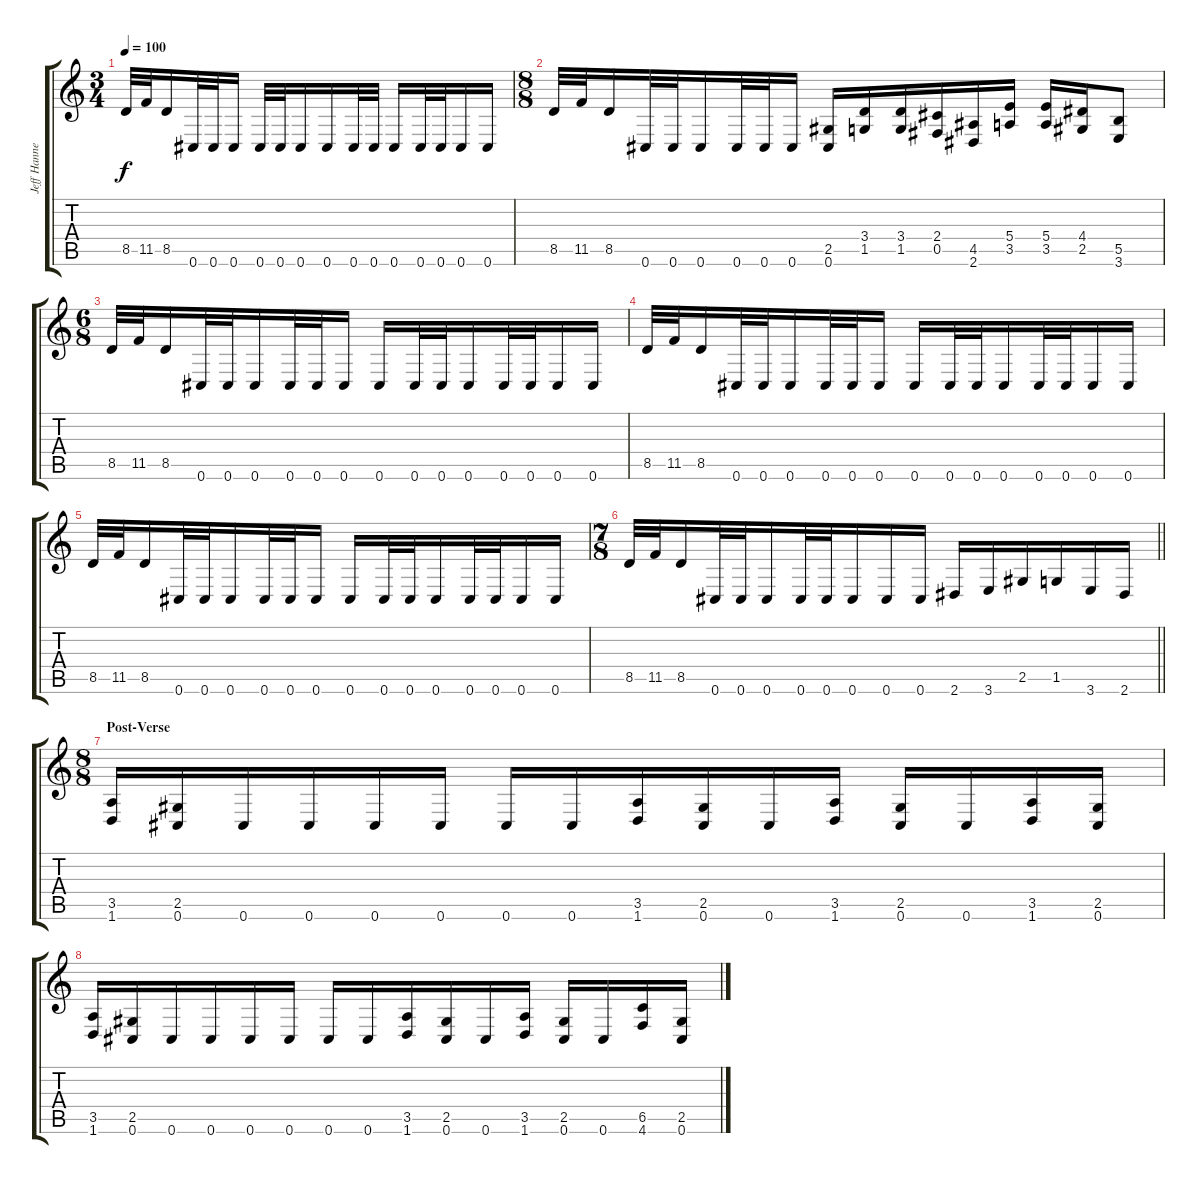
\track ("Jeff Hanneman" "Jeff Hanne") {instrument distortionguitar}
\staff {score tabs}
\tuning (Db4 Ab3 E3 B2 Gb2 Db2) {hide}
\ts (3 4)
\tempo 100
\clef g2
\ks c
8.5.32{dy f} 11.5.32 8.5.16 0.6.32 0.6.32 0.6.16 0.6.32 0.6.32 0.6.16 0.6.16 0.6.32 0.6.32 0.6.16 0.6.32 0.6.32 0.6.16 0.6.16 |
\ts (8 8)
8.5.32 11.5.32 8.5.16 0.6.32 0.6.32 0.6.16 0.6.32 0.6.32 0.6.16 (2.5 0.6).16 (3.4 1.5).16 (3.4 1.5).16 (2.4 0.5).16 (4.5 2.6).16 (5.4 3.5).16 (5.4 3.5).16 (4.4 2.5).16 (5.5 3.6).8 |
\ts (6 8)
8.5.32 11.5.32 8.5.16 0.6.32 0.6.32 0.6.16 0.6.32 0.6.32 0.6.16 0.6.16 0.6.32 0.6.32 0.6.16 0.6.32 0.6.32 0.6.16 0.6.16 |
8.5.32 11.5.32 8.5.16 0.6.32 0.6.32 0.6.16 0.6.32 0.6.32 0.6.16 0.6.16 0.6.32 0.6.32 0.6.16 0.6.32 0.6.32 0.6.16 0.6.16 |
8.5.32 11.5.32 8.5.16 0.6.32 0.6.32 0.6.16 0.6.32 0.6.32 0.6.16 0.6.16 0.6.32 0.6.32 0.6.16 0.6.32 0.6.32 0.6.16 0.6.16 |
\ts (7 8)
\barLineRight lightlight
8.5.32 11.5.32 8.5.16 0.6.32 0.6.32 0.6.16 0.6.32 0.6.32 0.6.16 0.6.16 0.6.16 2.6.16 3.6.16 2.5.16 1.5.16 3.6.16 2.6.16 |
\ts (8 8)
\section ("" "Post-Verse")
(3.5 1.6).16 (2.5 0.6).16 0.6.16 0.6.16 0.6.16 0.6.16 0.6.16 0.6.16 (3.5 1.6).16 (2.5 0.6).16 0.6.16 (3.5 1.6).16 (2.5 0.6).16 0.6.16 (3.5 1.6).16 (2.5 0.6).16 |
(3.5 1.6).16 (2.5 0.6).16 0.6.16 0.6.16 0.6.16 0.6.16 0.6.16 0.6.16 (3.5 1.6).16 (2.5 0.6).16 0.6.16 (3.5 1.6).16 (2.5 0.6).16 0.6.16 (6.5 4.6).16 (2.5 0.6).16
